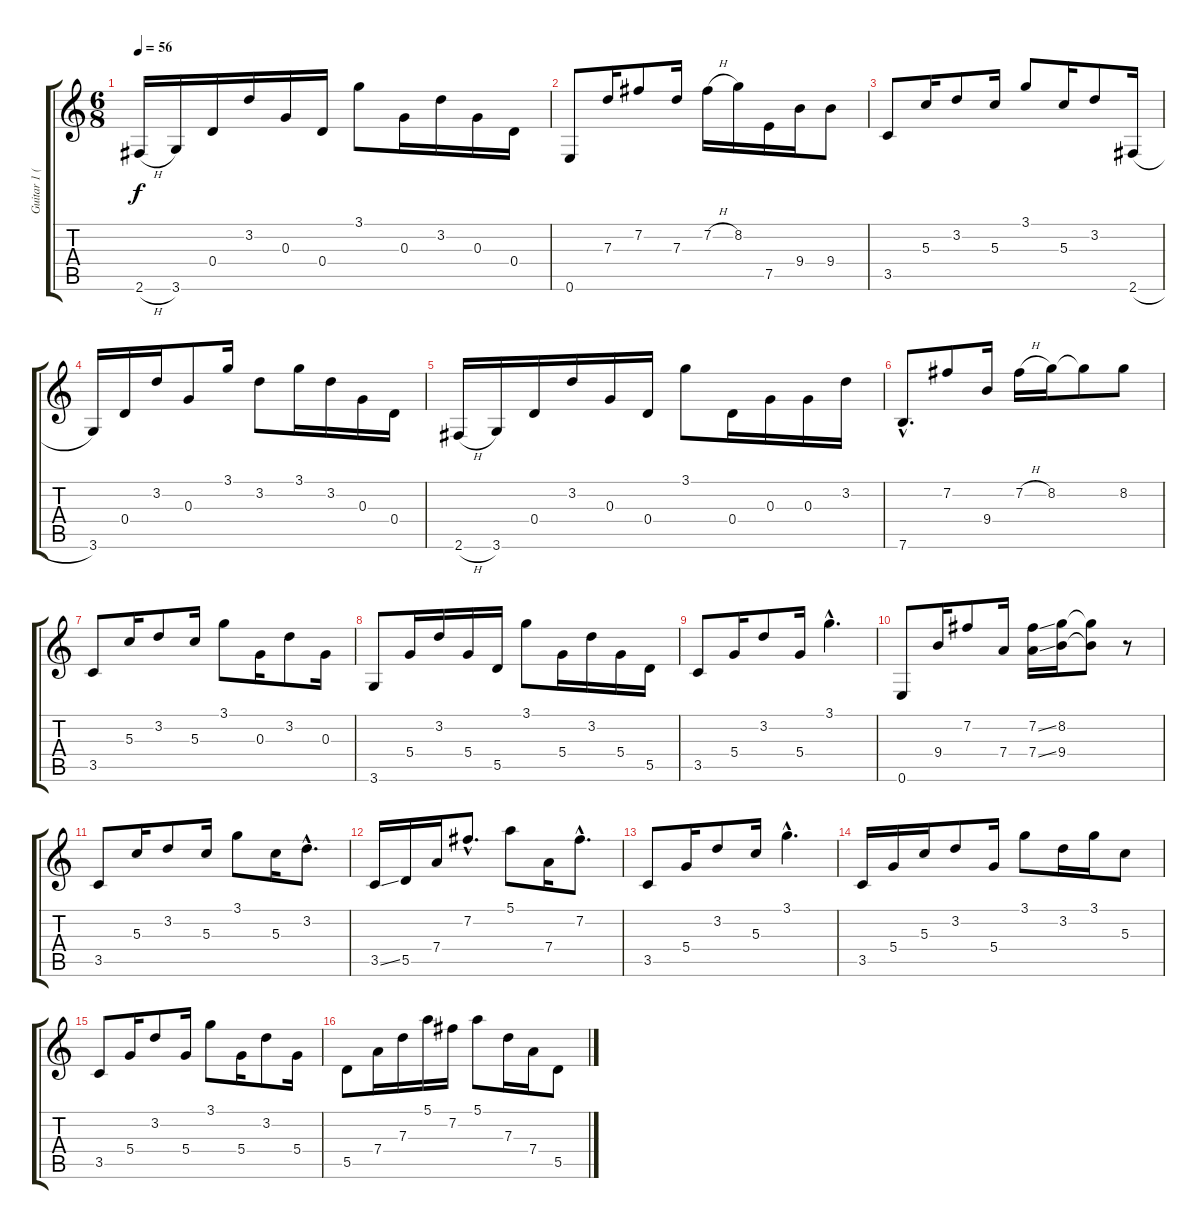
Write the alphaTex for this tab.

\track ("Guitar 1 (acous)" "Guitar 1 (") {instrument acousticguitarsteel}
\staff {score tabs}
\tuning (E4 B3 G3 D3 A2 E2) {hide}
\ts (6 8)
\tempo 56
\clef g2
\ks c
2.6{h}.16{dy f} 3.6.16 0.4.16 3.2.16 0.3.16 0.4.16 3.1.8 0.3.16 3.2.16 0.3.16 0.4.16 |
0.6.8 7.3.16 7.2.8 7.3.16 7.2{h}.16 8.2.16 7.5.16 9.4.16 9.4.8 |
3.5.8 5.3.16 3.2.8 5.3.16 3.1.8 5.3.16 3.2.8 2.6{h}.16 |
3.6.16 0.4.16 3.2.16 0.3.8 3.1.16 3.2.8 3.1.16 3.2.16 0.3.16 0.4.16 |
2.6{h}.16 3.6.16 0.4.16 3.2.16 0.3.16 0.4.16 3.1.8 0.4.16 0.3.16 0.3.16 3.2.16 |
7.6{hac}.8{d} 7.2.8 9.4.16 7.2{h}.16 8.2.16 8.2{t}.8 8.2.8 |
3.5.8 5.3.16 3.2.8 5.3.16 3.1.8 0.3.16 3.2.8 0.3.16 |
3.6.8 5.4.16 3.2.16 5.4.16 5.5.16 3.1.8 5.4.16 3.2.16 5.4.16 5.5.16 |
3.5.8 5.4.16 3.2.8 5.4.16 3.1{hac}.4{d} |
0.6.8 9.4.16 7.2.8 7.4.16 (7.2{ss} 7.4{ss}).16 (8.2 9.4).16 (8.2{t} 9.4{t}).8 r.8 |
3.5.8 5.3.16 3.2.8 5.3.16 3.1.8 5.3.16 3.2{hac}.8{d} |
3.5{ss}.16 5.5.16 7.4.16 7.2{hac}.8{d} 5.1.8 7.4.16 7.2{hac}.8{d} |
3.5.8 5.4.16 3.2.8 5.3.16 3.1{hac}.4{d} |
3.5.16 5.4.16 5.3.16 3.2.8 5.4.16 3.1.8 3.2.16 3.1.16 5.3.8 |
3.5.8 5.4.16 3.2.8 5.4.16 3.1.8 5.4.16 3.2.8 5.4.16 |
5.5.8 7.4.16 7.3.16 5.1.16 7.2.16 5.1.8 7.3.16 7.4.16 5.5.8
